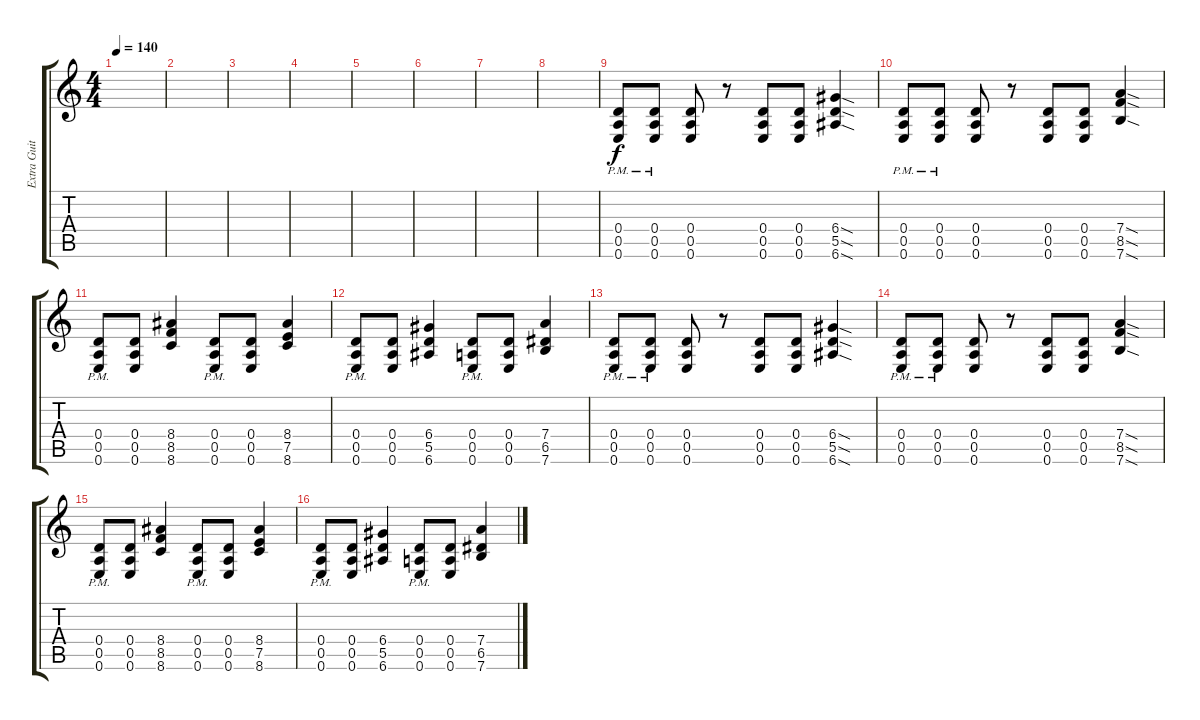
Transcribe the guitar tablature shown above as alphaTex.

\track ("Extra Guitar" "Extra Guit") {instrument distortionguitar}
\staff {score tabs}
\tuning (E4 B3 G3 D3 A2 E2) {hide}
\ts (4 4)
\tempo 140
\clef g2
\ks c
|
|
|
|
|
|
|
|
(0.4{pm} 0.5{pm} 0.6{pm}).8 (0.4{pm} 0.5{pm} 0.6{pm}).8 (0.4 0.5 0.6).8 r.8 (0.4 0.5 0.6).8 (0.4 0.5 0.6).8 (6.4{sod} 5.5{sod} 6.6{sod}).4 |
(0.4{pm} 0.5{pm} 0.6{pm}).8 (0.4{pm} 0.5{pm} 0.6{pm}).8 (0.4 0.5 0.6).8 r.8 (0.4 0.5 0.6).8 (0.4 0.5 0.6).8 (7.4{sod} 8.5{sod} 7.6{sod}).4 |
(0.4{pm} 0.5{pm} 0.6{pm}).8 (0.4 0.5 0.6).8 (8.4 8.5 8.6).4 (0.4{pm} 0.5{pm} 0.6{pm}).8 (0.4 0.5 0.6).8 (8.4 7.5 8.6).4 |
(0.4{pm} 0.5{pm} 0.6{pm}).8 (0.4 0.5 0.6).8 (6.4 5.5 6.6).4 (0.4{pm} 0.5{pm} 0.6{pm}).8 (0.4 0.5 0.6).8 (7.4 6.5 7.6).4 |
(0.4{pm} 0.5{pm} 0.6{pm}).8 (0.4{pm} 0.5{pm} 0.6{pm}).8 (0.4 0.5 0.6).8 r.8 (0.4 0.5 0.6).8 (0.4 0.5 0.6).8 (6.4{sod} 5.5{sod} 6.6{sod}).4 |
(0.4{pm} 0.5{pm} 0.6{pm}).8 (0.4{pm} 0.5{pm} 0.6{pm}).8 (0.4 0.5 0.6).8 r.8 (0.4 0.5 0.6).8 (0.4 0.5 0.6).8 (7.4{sod} 8.5{sod} 7.6{sod}).4 |
(0.4{pm} 0.5{pm} 0.6{pm}).8 (0.4 0.5 0.6).8 (8.4 8.5 8.6).4 (0.4{pm} 0.5{pm} 0.6{pm}).8 (0.4 0.5 0.6).8 (8.4 7.5 8.6).4 |
(0.4{pm} 0.5{pm} 0.6{pm}).8 (0.4 0.5 0.6).8 (6.4 5.5 6.6).4 (0.4{pm} 0.5{pm} 0.6{pm}).8 (0.4 0.5 0.6).8 (7.4 6.5 7.6).4
